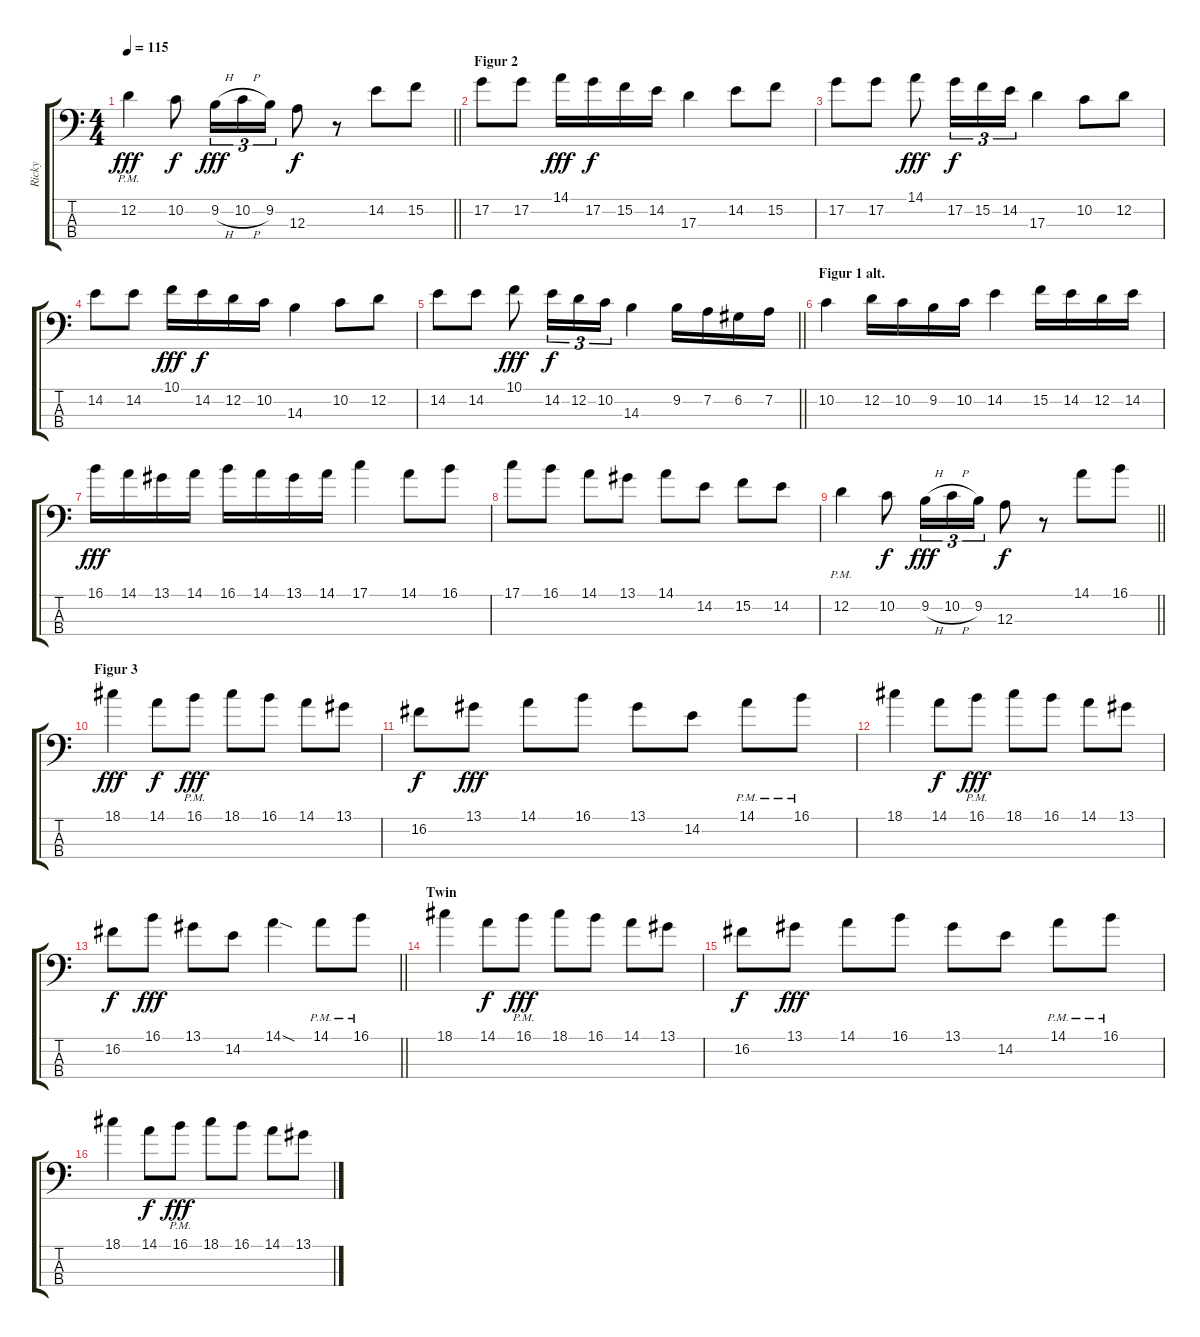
\track ("Ricky" "Ricky") {instrument electricbassfinger}
\staff {score tabs}
\tuning (G2 D2 A1 E1) {hide}
\ts (4 4)
\tempo 115
\clef f4
\barLineRight lightlight
\ks c
12.2{pm}.4{dy fff} 10.2.8{dy f} 9.2{h}.16{tu (3 2) dy fff} 10.2{h}.16{tu (3 2)} 9.2.16{tu (3 2)} 12.3.8{dy f} r.8 14.2.8 15.2.8 |
\section ("" "Figur 2")
17.2.8 17.2.8 14.1.16{dy fff} 17.2.16{dy f} 15.2.16 14.2.16 17.3.4 14.2.8 15.2.8 |
17.2.8 17.2.8 14.1.8{dy fff} 17.2.16{tu (3 2) dy f} 15.2.16{tu (3 2)} 14.2.16{tu (3 2)} 17.3.4 10.2.8 12.2.8 |
14.2.8 14.2.8 10.1.16{dy fff} 14.2.16{dy f} 12.2.16 10.2.16 14.3.4 10.2.8 12.2.8 |
\barLineRight lightlight
14.2.8 14.2.8 10.1.8{dy fff} 14.2.16{tu (3 2) dy f} 12.2.16{tu (3 2)} 10.2.16{tu (3 2)} 14.3.4 9.2.16 7.2.16 6.2.16 7.2.16 |
\section ("" "Figur 1 alt.")
10.2.4 12.2.16 10.2.16 9.2.16 10.2.16 14.2.4 15.2.16 14.2.16 12.2.16 14.2.16 |
16.1.16{dy fff} 14.1.16 13.1.16 14.1.16 16.1.16 14.1.16 13.1.16 14.1.16 17.1.4 14.1.8 16.1.8 |
17.1.8 16.1.8 14.1.8 13.1.8 14.1.8 14.2.8 15.2.8 14.2.8 |
\barLineRight lightlight
12.2{pm}.4 10.2.8{dy f} 9.2{h}.16{tu (3 2) dy fff} 10.2{h}.16{tu (3 2)} 9.2.16{tu (3 2)} 12.3.8{dy f} r.8 14.1.8 16.1.8 |
\section ("" "Figur 3")
18.1.4{dy fff} 14.1.8{dy f} 16.1{pm}.8{dy fff} 18.1.8 16.1.8 14.1.8 13.1.8 |
16.2.8{dy f} 13.1.8{dy fff} 14.1.8 16.1.8 13.1.8 14.2.8 14.1{pm}.8 16.1{pm}.8 |
18.1.4 14.1.8{dy f} 16.1{pm}.8{dy fff} 18.1.8 16.1.8 14.1.8 13.1.8 |
\barLineRight lightlight
16.2.8{dy f} 16.1.8{dy fff} 13.1.8 14.2.8 14.1{sod}.4 14.1{pm}.8 16.1{pm}.8 |
\section ("" "Twin")
18.1.4 14.1.8{dy f} 16.1{pm}.8{dy fff} 18.1.8 16.1.8 14.1.8 13.1.8 |
16.2.8{dy f} 13.1.8{dy fff} 14.1.8 16.1.8 13.1.8 14.2.8 14.1{pm}.8 16.1{pm}.8 |
18.1.4 14.1.8{dy f} 16.1{pm}.8{dy fff} 18.1.8 16.1.8 14.1.8 13.1.8
